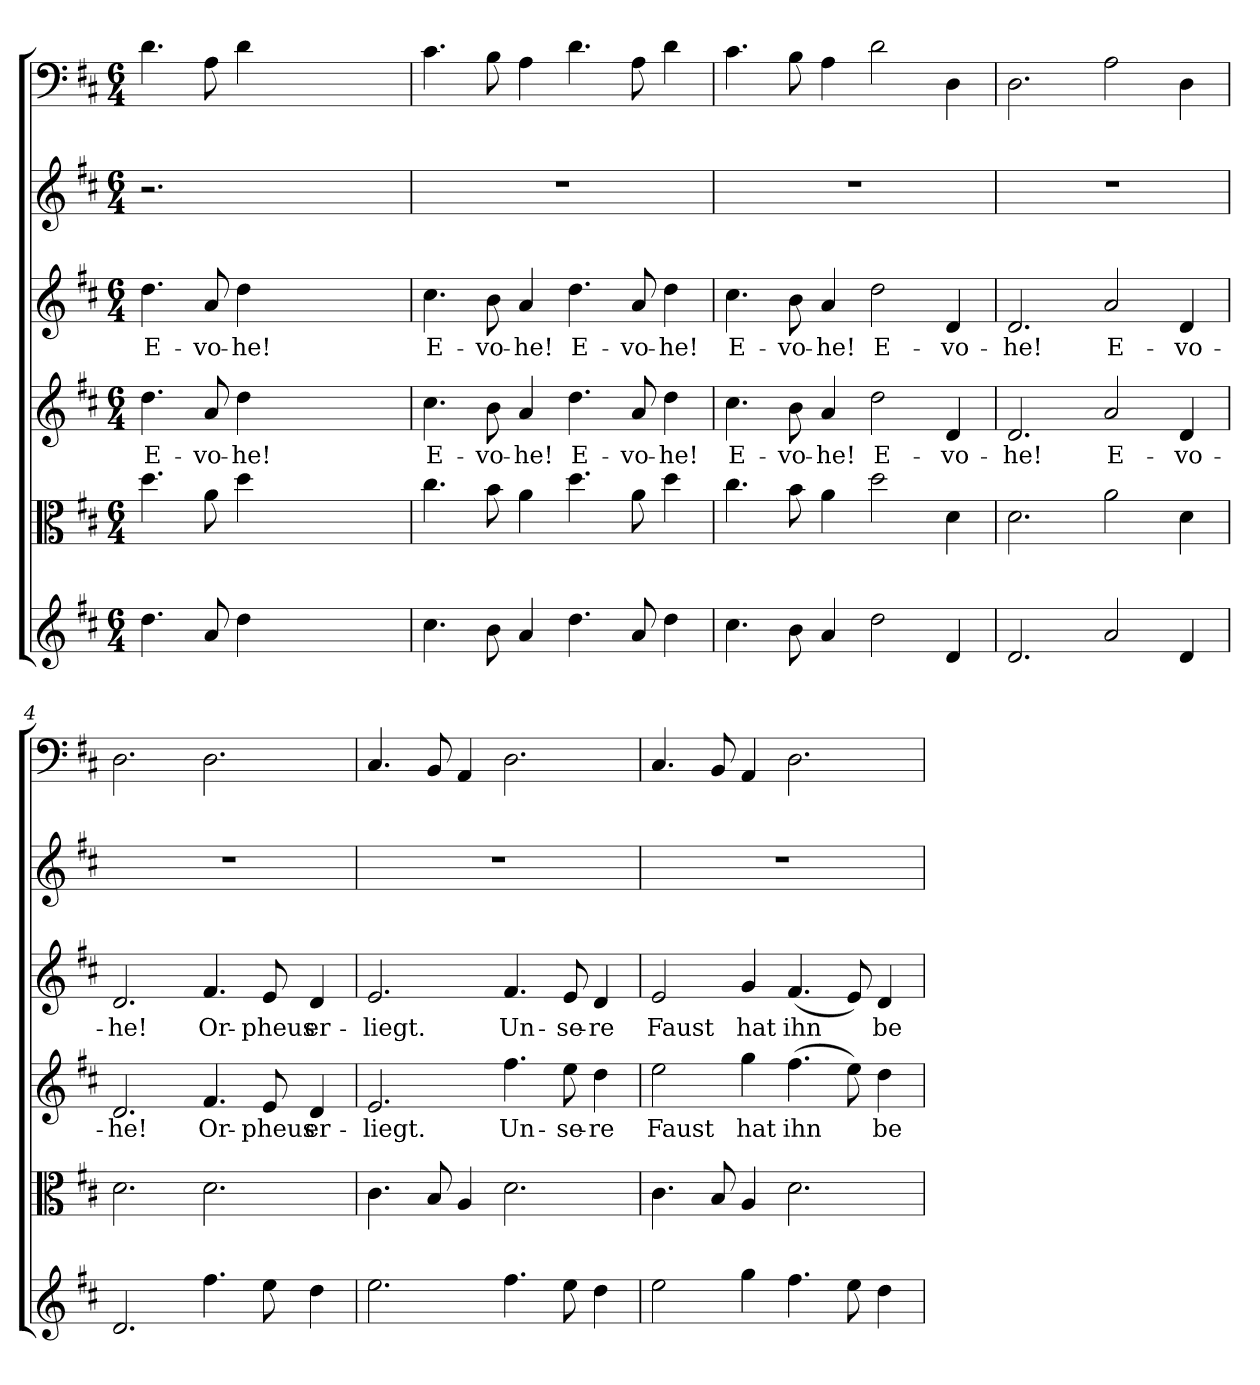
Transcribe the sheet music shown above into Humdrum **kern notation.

**kern	**kern	**kern	**text	**kern	**text	**kern	**kern
*part6	*part5	*part4	*part4	*part3	*part3	*part2	*part1
*staff6	*staff5	*staff4	*staff4	*staff3	*staff3	*staff2	*staff1
*clefG2	*clefC3	*clefG2	*	*clefG2	*	*clefG2	*clefF4
*k[f#c#]	*k[f#c#]	*k[f#c#]	*	*k[f#c#]	*	*k[f#c#]	*k[f#c#]
*D:	*D:	*D:	*	*D:	*	*D:	*D:
*M6/4	*M6/4	*M6/4	*	*M6/4	*	*M6/4	*M6/4
=	=	=	=	=	=	=	=
4.dd\	4.dd\	4.dd\	E-	4.dd\	E-	2.r	4.d\
8a/	8a\	8a/	-vo-	8a/	-vo-	.	8A\
4dd\	4dd\	4dd\	-he!	4dd\	-he!	.	4d\
2ryy	2ryy	2ryy	.	2ryy	.	2ryy	2ryy
4ryy	4ryy	4ryy	.	4ryy	.	4ryy	4ryy
=1	=1	=1	=1	=1	=1	=1	=1
4.cc#\	4.cc#\	4.cc#\	E-	4.cc#\	E-	1.r	4.c#\
8b\	8b\	8b\	-vo-	8b\	-vo-	.	8B\
4a/	4a\	4a/	-he!	4a/	-he!	.	4A\
4.dd\	4.dd\	4.dd\	E-	4.dd\	E-	.	4.d\
8a/	8a\	8a/	-vo-	8a/	-vo-	.	8A\
4dd\	4dd\	4dd\	-he!	4dd\	-he!	.	4d\
=2	=2	=2	=2	=2	=2	=2	=2
4.cc#\	4.cc#\	4.cc#\	E-	4.cc#\	E-	1.r	4.c#\
8b\	8b\	8b\	-vo-	8b\	-vo-	.	8B\
4a/	4a\	4a/	-he!	4a/	-he!	.	4A\
2dd\	2dd\	2dd\	E-	2dd\	E-	.	2d\
4d/	4d\	4d/	-vo-	4d/	-vo-	.	4D\
=3	=3	=3	=3	=3	=3	=3	=3
2.d/	2.d\	2.d/	-he!	2.d/	-he!	1.r	2.D\
2a/	2a\	2a/	E-	2a/	E-	.	2A\
4d/	4d\	4d/	-vo-	4d/	-vo-	.	4D\
=4	=4	=4	=4	=4	=4	=4	=4
2.d/	2.d\	2.d/	-he!	2.d/	-he!	1.r	2.D\
4.ff#\	2.d\	4.f#/	Or-	4.f#/	Or-	.	2.D\
8ee\	.	8e/	-pheus	8e/	-pheus	.	.
4dd\	.	4d/	er-	4d/	er-	.	.
=5	=5	=5	=5	=5	=5	=5	=5
2.ee\	4.c#\	2.e/	-liegt.	2.e/	-liegt.	1.r	4.C#/
.	8B/	.	.	.	.	.	8BB/
.	4A/	.	.	.	.	.	4AA/
4.ff#\	2.d\	4.ff#\	Un-	4.f#/	Un-	.	2.D\
8ee\	.	8ee\	-se-	8e/	-se-	.	.
4dd\	.	4dd\	-re	4d/	-re	.	.
=6	=6	=6	=6	=6	=6	=6	=6
2ee\	4.c#\	2ee\	Faust	2e/	Faust	1.r	4.C#/
.	8B/	.	.	.	.	.	8BB/
4gg\	4A/	4gg\	hat	4g/	hat	.	4AA/
4.ff#\	2.d\	(4.ff#\	ihn	(4.f#/	ihn	.	2.D\
8ee\	.	8ee\)	.	8e/)	.	.	.
4dd\	.	4dd\	be-	4d/	be-	.	.
=	=	=	=	=	=	=	=
*-	*-	*-	*-	*-	*-	*-	*-
